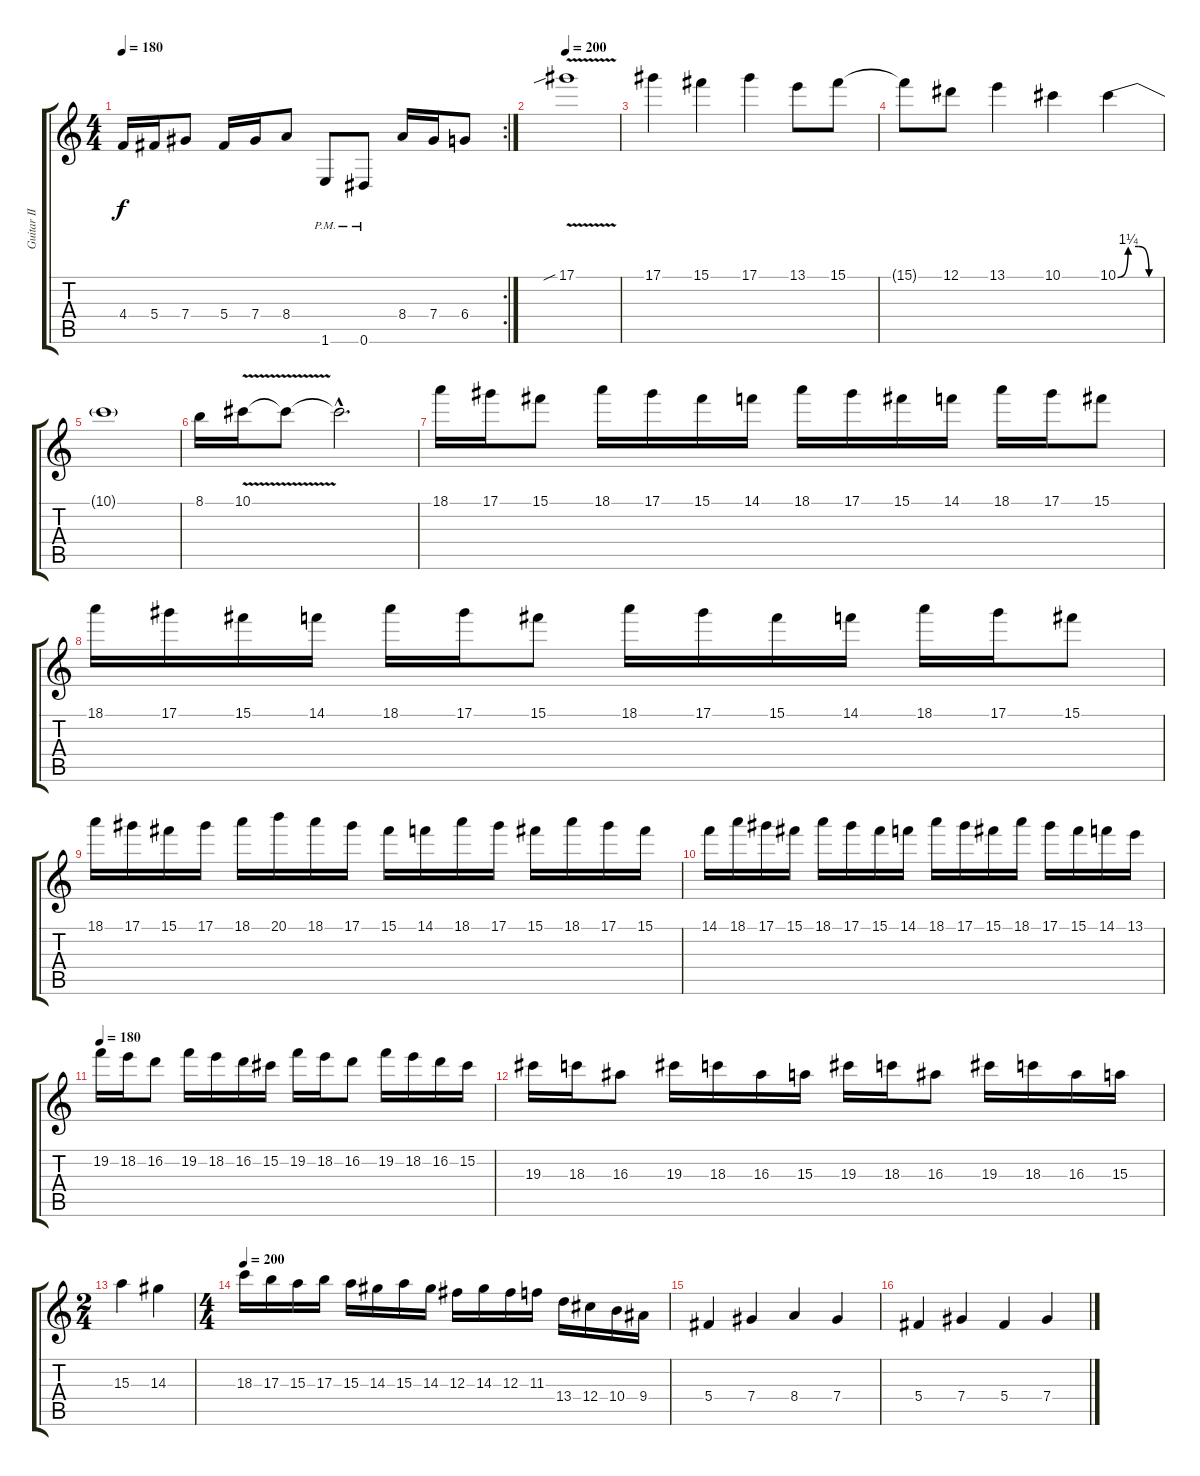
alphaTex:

\track ("Guitar II [Dallas Toler-Wade]" "Guitar II ") {instrument distortionguitar}
\staff {score tabs}
\tuning (Eb4 Bb3 Gb3 Db3 Ab2 Eb2) {hide}
\rc 2
\ts (4 4)
\tempo 180
\clef g2
\ks c
4.4.16{dy f} 5.4.16 7.4.8 5.4.16 7.4.16 8.4.8 1.6{pm}.8 0.6{pm}.8 8.4.16 7.4.16 6.4.8 |
\tempo 200
17.1{v sib}.1 |
17.1.4 15.1.4 17.1.4 13.1.8 15.1.8 |
15.1{t}.8 12.1.8 13.1.4 10.1.4 10.1{be (custom 0 0 15 5 30 5 45 0 60 0)}.4 |
10.1{t}.1 |
8.1.16 10.1{v}.16 10.1{t}.8 10.1{hac t}.2{d} |
18.1.16 17.1.16 15.1.8 18.1.16 17.1.16 15.1.16 14.1.16 18.1.16 17.1.16 15.1.16 14.1.16 18.1.16 17.1.16 15.1.8 |
18.1.16 17.1.16 15.1.16 14.1.16 18.1.16 17.1.16 15.1.8 18.1.16 17.1.16 15.1.16 14.1.16 18.1.16 17.1.16 15.1.8 |
18.1.16 17.1.16 15.1.16 17.1.16 18.1.16 20.1.16 18.1.16 17.1.16 15.1.16 14.1.16 18.1.16 17.1.16 15.1.16 18.1.16 17.1.16 15.1.16 |
14.1.16 18.1.16 17.1.16 15.1.16 18.1.16 17.1.16 15.1.16 14.1.16 18.1.16 17.1.16 15.1.16 18.1.16 17.1.16 15.1.16 14.1.16 13.1.16 |
\tempo 180
19.2.16 18.2.16 16.2.8 19.2.16 18.2.16 16.2.16 15.2.16 19.2.16 18.2.16 16.2.8 19.2.16 18.2.16 16.2.16 15.2.16 |
19.3.16 18.3.16 16.3.8 19.3.16 18.3.16 16.3.16 15.3.16 19.3.16 18.3.16 16.3.8 19.3.16 18.3.16 16.3.16 15.3.16 |
\ts (2 4)
15.3.4 14.3.4 |
\ts (4 4)
\tempo 200
18.3.16 17.3.16 15.3.16 17.3.16 15.3.16 14.3.16 15.3.16 14.3.16 12.3.16 14.3.16 12.3.16 11.3.16 13.4.16 12.4.16 10.4.16 9.4.16 |
5.4.4 7.4.4 8.4.4 7.4.4 |
5.4.4 7.4.4 5.4.4 7.4.4
